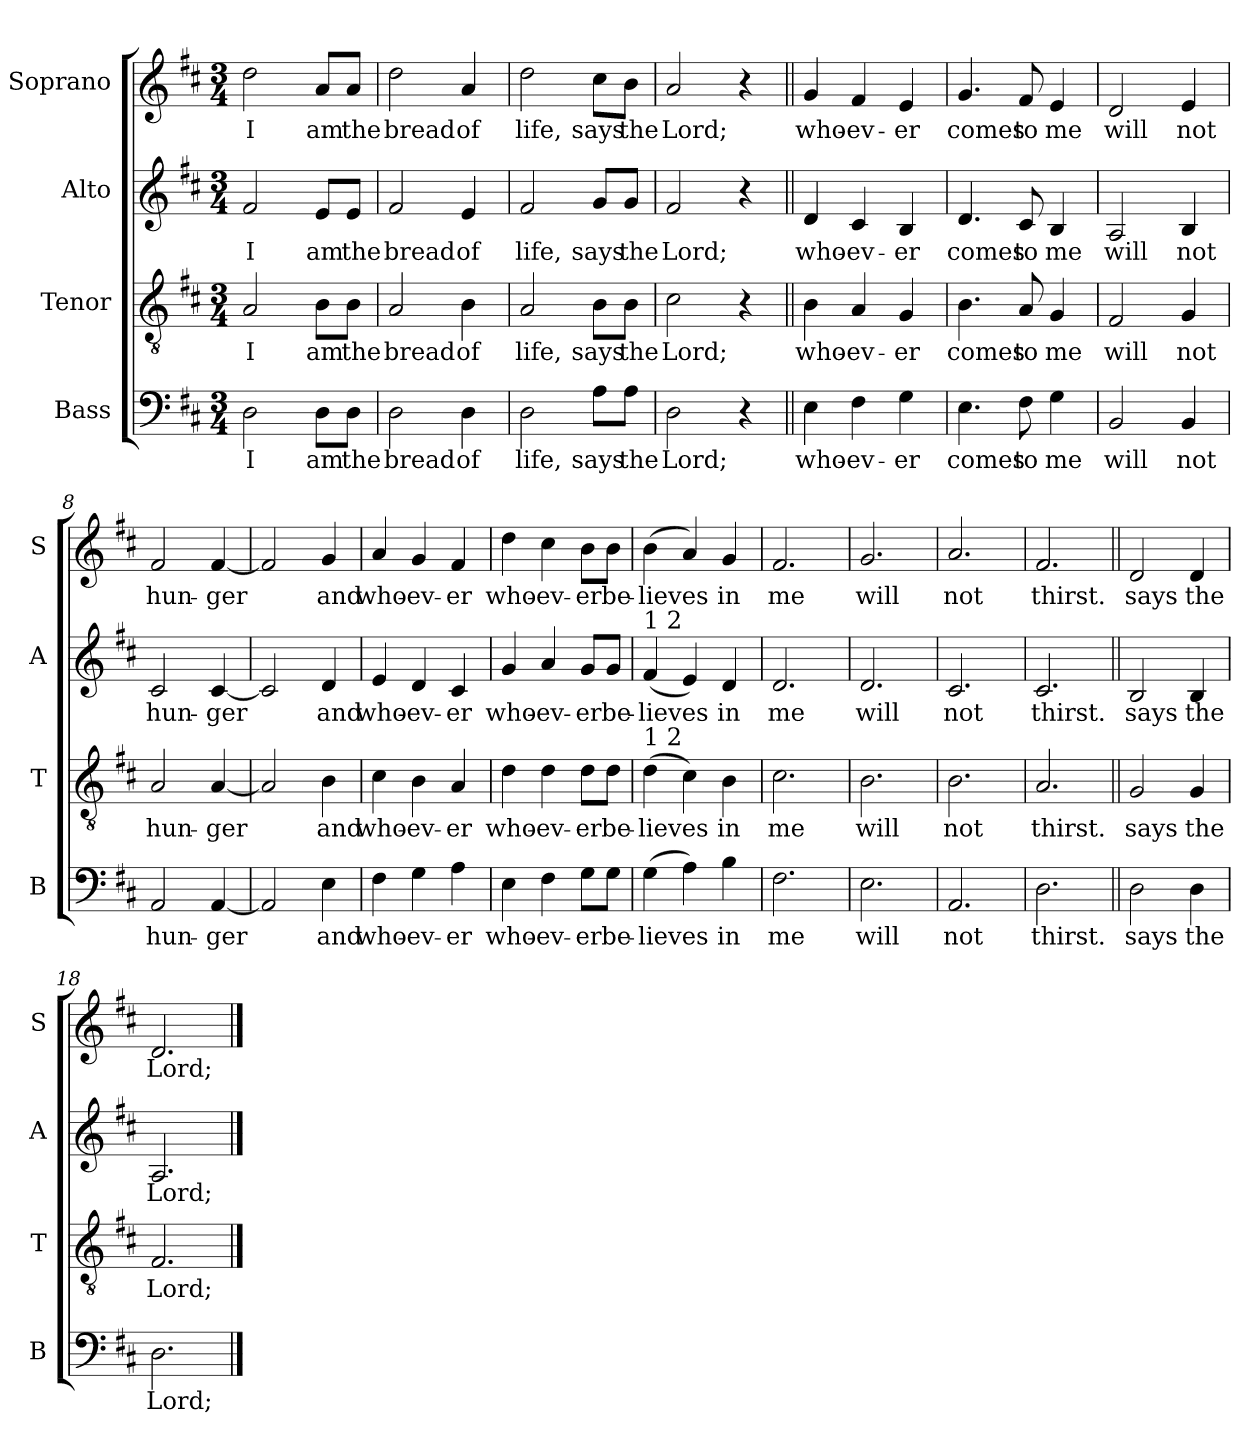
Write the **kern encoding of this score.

**kern	**text	**kern	**text	**kern	**text	**kern	**text
*part4	*part4	*part3	*part3	*part2	*part2	*part1	*part1
*staff4	*staff4	*staff3	*staff3	*staff2	*staff2	*staff1	*staff1
*I"Bass	*	*I"Tenor	*	*I"Alto	*	*I"Soprano	*
*I'B	*	*I'T	*	*I'A	*	*I'S	*
*clefF4	*	*clefGv2	*	*clefG2	*	*clefG2	*
*k[f#c#]	*	*k[f#c#]	*	*k[f#c#]	*	*k[f#c#]	*
*D:	*	*D:	*	*D:	*	*D:	*
*M3/4	*	*M3/4	*	*M3/4	*	*M3/4	*
*MM80	*	*MM80	*	*MM80	*	*MM80	*
=1	=1	=1	=1	=1	=1	=1	=1
!	!LO:LY:b	!	!LO:LY:b	!	!LO:LY:b	!	!LO:LY:b
2D\	I	2A/	I	2f#/	I	2dd\	I
!	!LO:LY:b	!	!LO:LY:b	!	!LO:LY:b	!	!LO:LY:b
8D\L	am	8B\L	am	8e/L	am	8a/L	am
!	!LO:LY:b	!	!LO:LY:b	!	!LO:LY:b	!	!LO:LY:b
8D\J	the	8B\J	the	8e/J	the	8a/J	the
=2	=2	=2	=2	=2	=2	=2	=2
!	!LO:LY:b	!	!LO:LY:b	!	!LO:LY:b	!	!LO:LY:b
2D\	bread	2A/	bread	2f#/	bread	2dd\	bread
!	!LO:LY:b	!	!LO:LY:b	!	!LO:LY:b	!	!LO:LY:b
4D\	of	4B\	of	4e/	of	4a/	of
=3	=3	=3	=3	=3	=3	=3	=3
!	!LO:LY:b	!	!LO:LY:b	!	!LO:LY:b	!	!LO:LY:b
2D\	life,	2A/	life,	2f#/	life,	2dd\	life,
!	!LO:LY:b	!	!LO:LY:b	!	!LO:LY:b	!	!LO:LY:b
8A\L	says	8B\L	says	8g/L	says	8cc#\L	says
!	!LO:LY:b	!	!LO:LY:b	!	!LO:LY:b	!	!LO:LY:b
8A\J	the	8B\J	the	8g/J	the	8b\J	the
=4	=4	=4	=4	=4	=4	=4	=4
!	!LO:LY:b	!	!LO:LY:b	!	!LO:LY:b	!	!LO:LY:b
2D\	Lord;	2c#\	Lord;	2f#/	Lord;	2a/	Lord;
4r	.	4r	.	4r	.	4r	.
=5||	=5||	=5||	=5||	=5||	=5||	=5||	=5||
!	!LO:LY:b	!	!LO:LY:b	!	!LO:LY:b	!	!LO:LY:b
4E\	who-	4B\	who-	4d/	who-	4g/	who-
!	!LO:LY:b	!	!LO:LY:b	!	!LO:LY:b	!	!LO:LY:b
4F#\	-ev-	4A/	-ev-	4c#/	-ev-	4f#/	-ev-
!	!LO:LY:b	!	!LO:LY:b	!	!LO:LY:b	!	!LO:LY:b
4G\	-er	4G/	-er	4B/	-er	4e/	-er
!!LO:LB:g=z
=6	=6	=6	=6	=6	=6	=6	=6
!	!LO:LY:b	!	!LO:LY:b	!	!LO:LY:b	!	!LO:LY:b
4.E\	comes	4.B\	comes	4.d/	comes	4.g/	comes
!	!LO:LY:b	!	!LO:LY:b	!	!LO:LY:b	!	!LO:LY:b
8F#\	to	8A/	to	8c#/	to	8f#/	to
!	!LO:LY:b	!	!LO:LY:b	!	!LO:LY:b	!	!LO:LY:b
4G\	me	4G/	me	4B/	me	4e/	me
=7	=7	=7	=7	=7	=7	=7	=7
!	!LO:LY:b	!	!LO:LY:b	!	!LO:LY:b	!	!LO:LY:b
2BB/	will	2F#/	will	2A/	will	2d/	will
!	!LO:LY:b	!	!LO:LY:b	!	!LO:LY:b	!	!LO:LY:b
4BB/	not	4G/	not	4B/	not	4e/	not
=8	=8	=8	=8	=8	=8	=8	=8
!	!LO:LY:b	!	!LO:LY:b	!	!LO:LY:b	!	!LO:LY:b
2AA/	hun-	2A/	hun-	2c#/	hun-	2f#/	hun-
!	!LO:LY:b	!	!LO:LY:b	!	!LO:LY:b	!	!LO:LY:b
[4AA/	-ger	[4A/	-ger	[4c#/	-ger	[4f#/	-ger
=9	=9	=9	=9	=9	=9	=9	=9
2AA/]	.	2A/]	.	2c#/]	.	2f#/]	.
!	!LO:LY:b	!	!LO:LY:b	!	!LO:LY:b	!	!LO:LY:b
4E\	and	4B\	and	4d/	and	4g/	and
=10	=10	=10	=10	=10	=10	=10	=10
!	!LO:LY:b	!	!LO:LY:b	!	!LO:LY:b	!	!LO:LY:b
4F#\	who-	4c#\	who-	4e/	who-	4a/	who-
!	!LO:LY:b	!	!LO:LY:b	!	!LO:LY:b	!	!LO:LY:b
4G\	-ev-	4B\	-ev-	4d/	-ev-	4g/	-ev-
!	!LO:LY:b	!	!LO:LY:b	!	!LO:LY:b	!	!LO:LY:b
4A\	-er	4A/	-er	4c#/	-er	4f#/	-er
=11	=11	=11	=11	=11	=11	=11	=11
!	!LO:LY:b	!	!LO:LY:b	!	!LO:LY:b	!	!LO:LY:b
4E\	who-	4d\	who-	4g/	who-	4dd\	who-
!	!LO:LY:b	!	!LO:LY:b	!	!LO:LY:b	!	!LO:LY:b
4F#\	-ev-	4d\	-ev-	4a/	-ev-	4cc#\	-ev-
!	!LO:LY:b	!	!LO:LY:b	!	!LO:LY:b	!	!LO:LY:b
8G\L	-er	8d\L	-er	8g/L	-er	8b\L	-er
!	!LO:LY:b	!	!LO:LY:b	!	!LO:LY:b	!	!LO:LY:b
8G\J	be-	8d\J	be-	8g/J	be-	8b\J	be-
!!LO:PB:g=z
=12	=12	=12	=12	=12	=12	=12	=12
!	!	!	!	!LO:TX:a:t=1 2	!	!	!
!	!	!LO:TX:a:t=1 2	!	!	!	!	!
!	!LO:LY:b	!	!LO:LY:b	!	!LO:LY:b	!	!LO:LY:b
(>4G\	-lieves	(>4d\	-lieves	(<4f#/	-lieves	(>4b\	-lieves
4A\)	.	4c#\)	.	4e/)	.	4a/)	.
!	!LO:LY:b	!	!LO:LY:b	!	!LO:LY:b	!	!LO:LY:b
4B\	in	4B\	in	4d/	in	4g/	in
=13	=13	=13	=13	=13	=13	=13	=13
!	!LO:LY:b	!	!LO:LY:b	!	!LO:LY:b	!	!LO:LY:b
2.F#\	me	2.c#\	me	2.d/	me	2.f#/	me
=14	=14	=14	=14	=14	=14	=14	=14
!	!LO:LY:b	!	!LO:LY:b	!	!LO:LY:b	!	!LO:LY:b
2.E\	will	2.B\	will	2.d/	will	2.g/	will
=15	=15	=15	=15	=15	=15	=15	=15
!	!LO:LY:b	!	!LO:LY:b	!	!LO:LY:b	!	!LO:LY:b
2.AA/	not	2.B\	not	2.c#/	not	2.a/	not
=16	=16	=16	=16	=16	=16	=16	=16
!	!LO:LY:b	!	!LO:LY:b	!	!LO:LY:b	!	!LO:LY:b
2.D\	thirst.	2.A/	thirst.	2.c#/	thirst.	2.f#/	thirst.
=17||	=17||	=17||	=17||	=17||	=17||	=17||	=17||
!	!LO:LY:b	!	!LO:LY:b	!	!LO:LY:b	!	!LO:LY:b
2D\	says	2G/	says	2B/	says	2d/	says
!	!LO:LY:b	!	!LO:LY:b	!	!LO:LY:b	!	!LO:LY:b
4D\	the	4G/	the	4B/	the	4d/	the
=18	=18	=18	=18	=18	=18	=18	=18
!	!LO:LY:b	!	!LO:LY:b	!	!LO:LY:b	!	!LO:LY:b
2.D\	Lord;	2.F#/	Lord;	2.A/	Lord;	2.d/	Lord;
==	==	==	==	==	==	==	==
*-	*-	*-	*-	*-	*-	*-	*-
